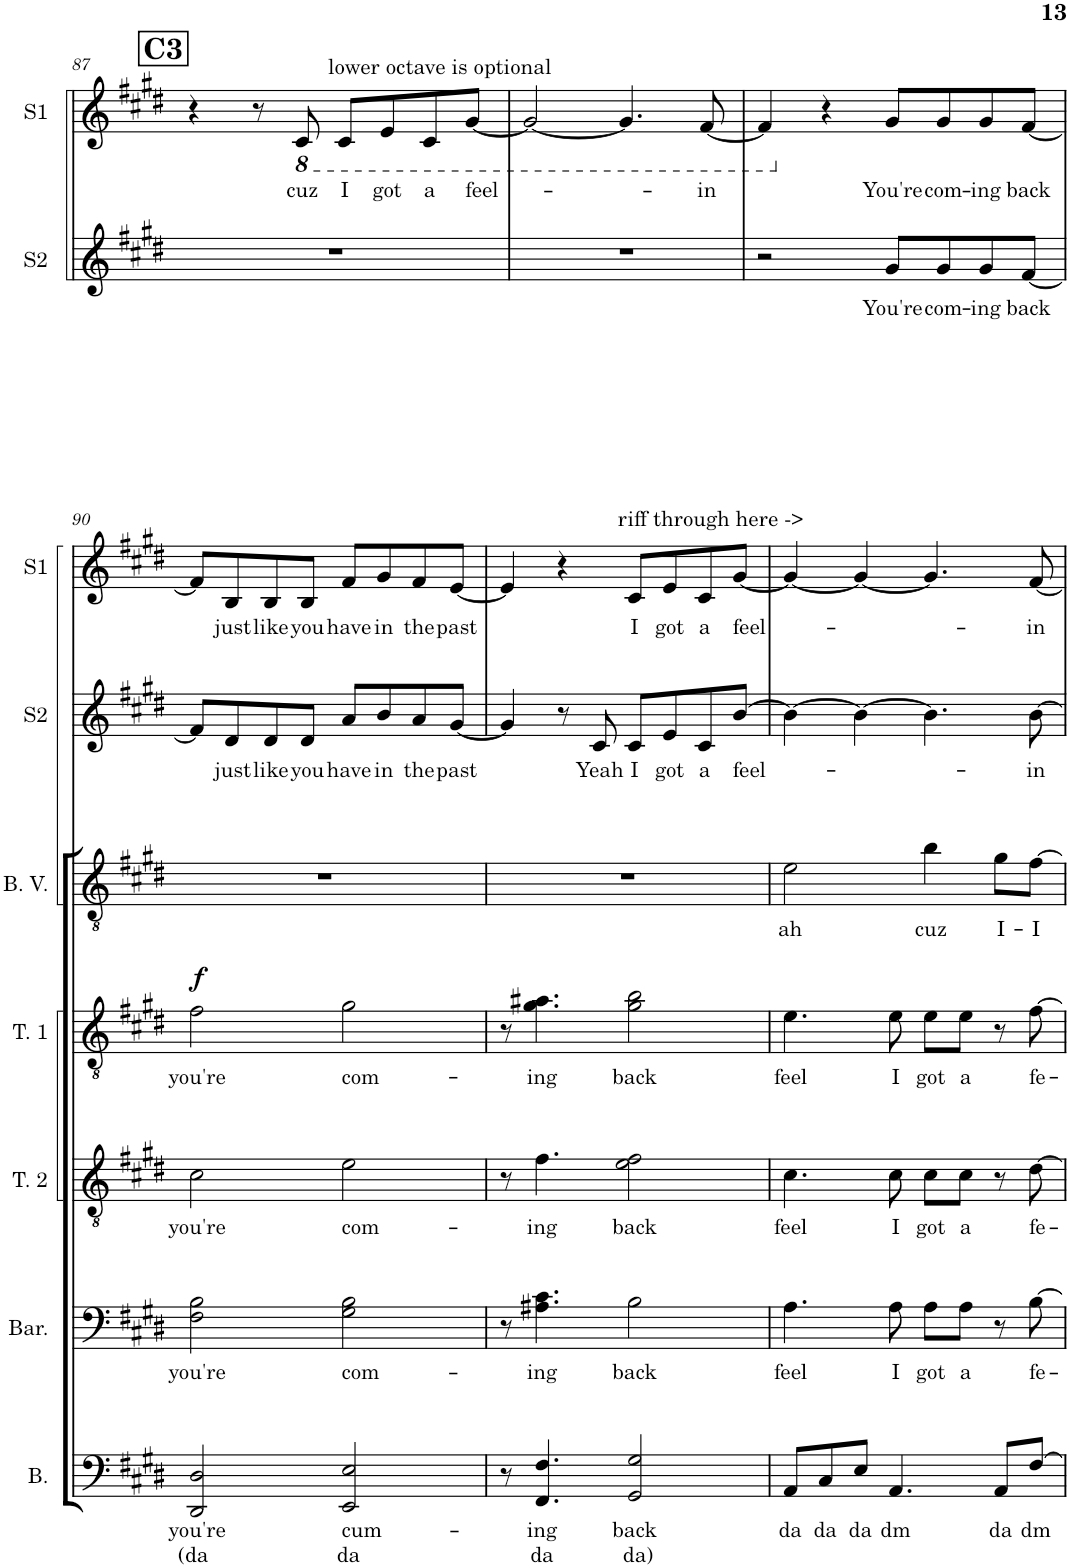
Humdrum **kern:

**kern	**text	**text	**kern	**text	**kern	**text	**kern	**text	**dynam	**kern	**text	**kern	**text	**kern	**text
*part7	*part7	*part7	*part6	*part6	*part5	*part5	*part4	*part4	*part4	*part3	*part3	*part2	*part2	*part1	*part1
*staff7	*staff7	*staff7	*staff6	*staff6	*staff5	*staff5	*staff4	*staff4	*staff4	*staff3	*staff3	*staff2	*staff2	*staff1	*staff1
*I"Bass	*	*	*I"Baritone	*	*I"Tenor 2	*	*I"Tenor 1	*	*	*I"Backing Vocals	*	*I"Solo 2	*	*I"Solo 1	*
*I'B.	*	*	*I'Bar.	*	*I'T. 2	*	*I'T. 1	*	*	*I'B. V.	*	*I'S2	*	*I'S1	*
!!LO:PB:g=z
*clefF4	*	*	*clefF4	*	*clefGv2	*	*clefGv2	*	*	*clefGv2	*	*clefG2	*	*clefG2	*
*k[f#c#g#d#]	*	*	*k[f#c#g#d#]	*	*k[f#c#g#d#]	*	*k[f#c#g#d#]	*	*	*k[f#c#g#d#]	*	*k[f#c#g#d#]	*	*k[f#c#g#d#]	*
*M4/4	*	*	*M4/4	*	*M4/4	*	*M4/4	*	*	*M4/4	*	*M4/4	*	*M4/4	*
!!LO:REH:place=s1:a:B:cj:fs=14:t=C3
=87	=87	=87	=87	=87	=87	=87	=87	=87	=87	=87	=87	=87	=87	=87	=87
1r	.	.	1r	.	1r	.	1r	.	.	1r	.	1r	.	4r	.
.	.	.	.	.	.	.	.	.	.	.	.	.	.	8r	.
*	*	*	*	*	*	*	*	*	*	*	*	*	*	*8ba	*
!	!	!	!	!	!	!	!	!	!	!	!	!	!	!LO:TX:a:t=lower octave is optional	!
!	!	!	!	!	!	!	!	!	!	!	!	!	!	!	!LO:LY:b
.	.	.	.	.	.	.	.	.	.	.	.	.	.	8C#/	cuz
!	!	!	!	!	!	!	!	!	!	!	!	!	!	!	!LO:LY:b
.	.	.	.	.	.	.	.	.	.	.	.	.	.	8C#/L	I
!	!	!	!	!	!	!	!	!	!	!	!	!	!	!	!LO:LY:b
.	.	.	.	.	.	.	.	.	.	.	.	.	.	8E/	got
!	!	!	!	!	!	!	!	!	!	!	!	!	!	!	!LO:LY:b
.	.	.	.	.	.	.	.	.	.	.	.	.	.	8C#/	a
!	!	!	!	!	!	!	!	!	!	!	!	!	!	!	!LO:LY:b
.	.	.	.	.	.	.	.	.	.	.	.	.	.	[8G#/J	feel-
=88	=88	=88	=88	=88	=88	=88	=88	=88	=88	=88	=88	=88	=88	=88	=88
1r	.	.	1r	.	1r	.	1r	.	.	1r	.	1r	.	2G#/_	.
.	.	.	.	.	.	.	.	.	.	.	.	.	.	4.G#/]	.
!	!	!	!	!	!	!	!	!	!	!	!	!	!	!	!LO:LY:b
.	.	.	.	.	.	.	.	.	.	.	.	.	.	[8F#/	in
=89	=89	=89	=89	=89	=89	=89	=89	=89	=89	=89	=89	=89	=89	=89	=89
1r	.	.	1r	.	1r	.	1r	.	.	1r	.	2r	.	4F#/]	.
*	*	*	*	*	*	*	*	*	*	*	*	*	*	*X8ba	*
.	.	.	.	.	.	.	.	.	.	.	.	.	.	4r	.
!	!	!	!	!	!	!	!	!	!	!	!	!	!LO:LY:b	!	!LO:LY:b
.	.	.	.	.	.	.	.	.	.	.	.	8g#/L	You're	8g#/L	You're
!	!	!	!	!	!	!	!	!	!	!	!	!	!LO:LY:b	!	!LO:LY:b
.	.	.	.	.	.	.	.	.	.	.	.	8g#/	com-	8g#/	com-
!	!	!	!	!	!	!	!	!	!	!	!	!	!LO:LY:b	!	!LO:LY:b
.	.	.	.	.	.	.	.	.	.	.	.	8g#/	-ing	8g#/	-ing
!	!	!	!	!	!	!	!	!	!	!	!	!	!LO:LY:b	!	!LO:LY:b
.	.	.	.	.	.	.	.	.	.	.	.	[8f#/J	back	[8f#/J	back
!!LO:LB:g=z
=90	=90	=90	=90	=90	=90	=90	=90	=90	=90	=90	=90	=90	=90	=90	=90
!	!LO:LY:b	!LO:LY:b	!	!LO:LY:b	!	!LO:LY:b	!	!LO:LY:b	!LO:DY:a	!	!	!	!	!	!
2DD#/ 2D#/	you're	(da	2F#\ 2B\	you're	2c#\	you're	2f#\	you're	f	1r	.	8f#/L]	.	8f#/L]	.
!	!	!	!	!	!	!	!	!	!	!	!	!	!LO:LY:b	!	!LO:LY:b
.	.	.	.	.	.	.	.	.	.	.	.	8d#/	just	8B/	just
!	!	!	!	!	!	!	!	!	!	!	!	!	!LO:LY:b	!	!LO:LY:b
.	.	.	.	.	.	.	.	.	.	.	.	8d#/	like	8B/	like
!	!	!	!	!	!	!	!	!	!	!	!	!	!LO:LY:b	!	!LO:LY:b
.	.	.	.	.	.	.	.	.	.	.	.	8d#/J	you	8B/J	you
!	!LO:LY:b	!LO:LY:b	!	!LO:LY:b	!	!LO:LY:b	!	!LO:LY:b	!	!	!	!	!LO:LY:b	!	!LO:LY:b
2EE/ 2E/	cum-	da	2G#\ 2B\	com-	2e\	com-	2g#\	com-	.	.	.	8a/L	have	8f#/L	have
!	!	!	!	!	!	!	!	!	!	!	!	!	!LO:LY:b	!	!LO:LY:b
.	.	.	.	.	.	.	.	.	.	.	.	8b/	in	8g#/	in
!	!	!	!	!	!	!	!	!	!	!	!	!	!LO:LY:b	!	!LO:LY:b
.	.	.	.	.	.	.	.	.	.	.	.	8a/	the	8f#/	the
!	!	!	!	!	!	!	!	!	!	!	!	!	!LO:LY:b	!	!LO:LY:b
.	.	.	.	.	.	.	.	.	.	.	.	[8g#/J	past	[8e/J	past
=91	=91	=91	=91	=91	=91	=91	=91	=91	=91	=91	=91	=91	=91	=91	=91
8r	.	.	8r	.	8r	.	8r	.	.	1r	.	4g#/]	.	4e/]	.
!	!LO:LY:b	!LO:LY:b	!	!LO:LY:b	!	!LO:LY:b	!	!LO:LY:b	!	!	!	!	!	!	!
4.FF#/ 4.F#/	-ing	da	4.A#X\ 4.c#\	-ing	4.f#\	-ing	4.g#\ 4.a#X\	-ing	.	.	.	.	.	.	.
.	.	.	.	.	.	.	.	.	.	.	.	8r	.	4r	.
!	!	!	!	!	!	!	!	!	!	!	!	!	!LO:LY:b	!	!
.	.	.	.	.	.	.	.	.	.	.	.	8c#/	Yeah	.	.
!	!	!	!	!	!	!	!	!	!	!	!	!	!	!LO:TX:a:t=riff through here ->	!
!	!LO:LY:b	!LO:LY:b	!	!LO:LY:b	!	!LO:LY:b	!	!LO:LY:b	!	!	!	!	!LO:LY:b	!	!LO:LY:b
2GG#/ 2G#/	back	da)	2B\	back	2e\ 2f#\	back	2g#\ 2b\	back	.	.	.	8c#/L	I	8c#/L	I
!	!	!	!	!	!	!	!	!	!	!	!	!	!LO:LY:b	!	!LO:LY:b
.	.	.	.	.	.	.	.	.	.	.	.	8e/	got	8e/	got
!	!	!	!	!	!	!	!	!	!	!	!	!	!LO:LY:b	!	!LO:LY:b
.	.	.	.	.	.	.	.	.	.	.	.	8c#/	a	8c#/	a
!	!	!	!	!	!	!	!	!	!	!	!	!	!LO:LY:b	!	!LO:LY:b
.	.	.	.	.	.	.	.	.	.	.	.	[8b/J	feel-	[8g#/J	feel-
=92	=92	=92	=92	=92	=92	=92	=92	=92	=92	=92	=92	=92	=92	=92	=92
!	!LO:LY:b	!	!	!LO:LY:b	!	!LO:LY:b	!	!LO:LY:b	!	!	!LO:LY:b	!	!	!	!
8AA/L	da	.	4.A\	feel	4.c#\	feel	4.e\	feel	.	2e\	-ah	4b\_	.	4g#/_	.
!	!LO:LY:b	!	!	!	!	!	!	!	!	!	!	!	!	!	!
8C#/	da	.	.	.	.	.	.	.	.	.	.	.	.	.	.
!	!LO:LY:b	!	!	!	!	!	!	!	!	!	!	!	!	!	!
8E/J	da	.	.	.	.	.	.	.	.	.	.	4b\_	.	4g#/_	.
!	!LO:LY:b	!	!	!LO:LY:b	!	!LO:LY:b	!	!LO:LY:b	!	!	!	!	!	!	!
4.AA/	dm	.	8A\	I	8c#\	I	8e\	I	.	.	.	.	.	.	.
!	!	!	!	!LO:LY:b	!	!LO:LY:b	!	!LO:LY:b	!	!	!LO:LY:b	!	!	!	!
.	.	.	8A\L	got	8c#\L	got	8e\L	got	.	4b\	cuz	4.b\]	.	4.g#/]	.
!	!	!	!	!LO:LY:b	!	!LO:LY:b	!	!LO:LY:b	!	!	!	!	!	!	!
.	.	.	8A\J	a	8c#\J	a	8e\J	a	.	.	.	.	.	.	.
!	!LO:LY:b	!	!	!	!	!	!	!	!	!	!LO:LY:b	!	!	!	!
8AA/L	da	.	8r	.	8r	.	8r	.	.	8g#\L	I-	.	.	.	.
!	!LO:LY:b	!	!	!LO:LY:b	!	!LO:LY:b	!	!LO:LY:b	!	!	!LO:LY:b	!	!LO:LY:b	!	!LO:LY:b
[8F#/J	dm	.	[8B\	fe-	[8d#\	fe-	[8f#\	fe-	.	[8f#\J	-I	[8b\	in	[8f#/	-in
=	=	=	=	=	=	=	=	=	=	=	=	=	=	=	=
*-	*-	*-	*-	*-	*-	*-	*-	*-	*-	*-	*-	*-	*-	*-	*-
